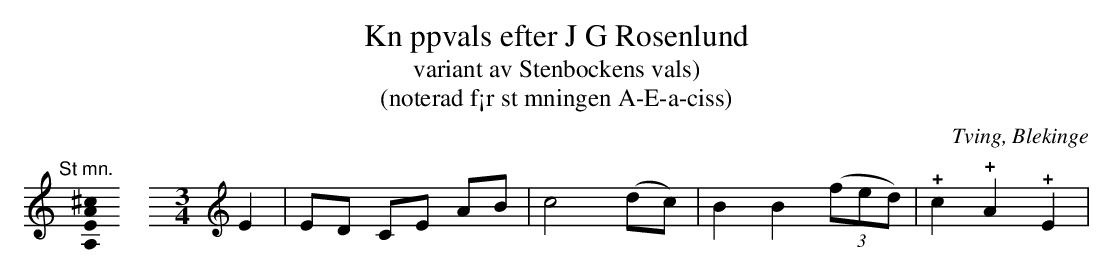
X:1
T:Kn ppvals efter J G Rosenlund
T:variant av Stenbockens vals)
T:(noterad f¡r st mningen A-E-a-ciss)
O:Tving, Blekinge
L:1/4
U:o=+open+
M:none
K:C
"@-20,30 St mn."[A,EA^c]0 \
[M:3/4]\
[K:C clef=treble]\
E | E/D/ C/E/ A/B/ | c2 (d/c/) | B B ((3f/e/d/) | !+!c !+!A !+!E |
